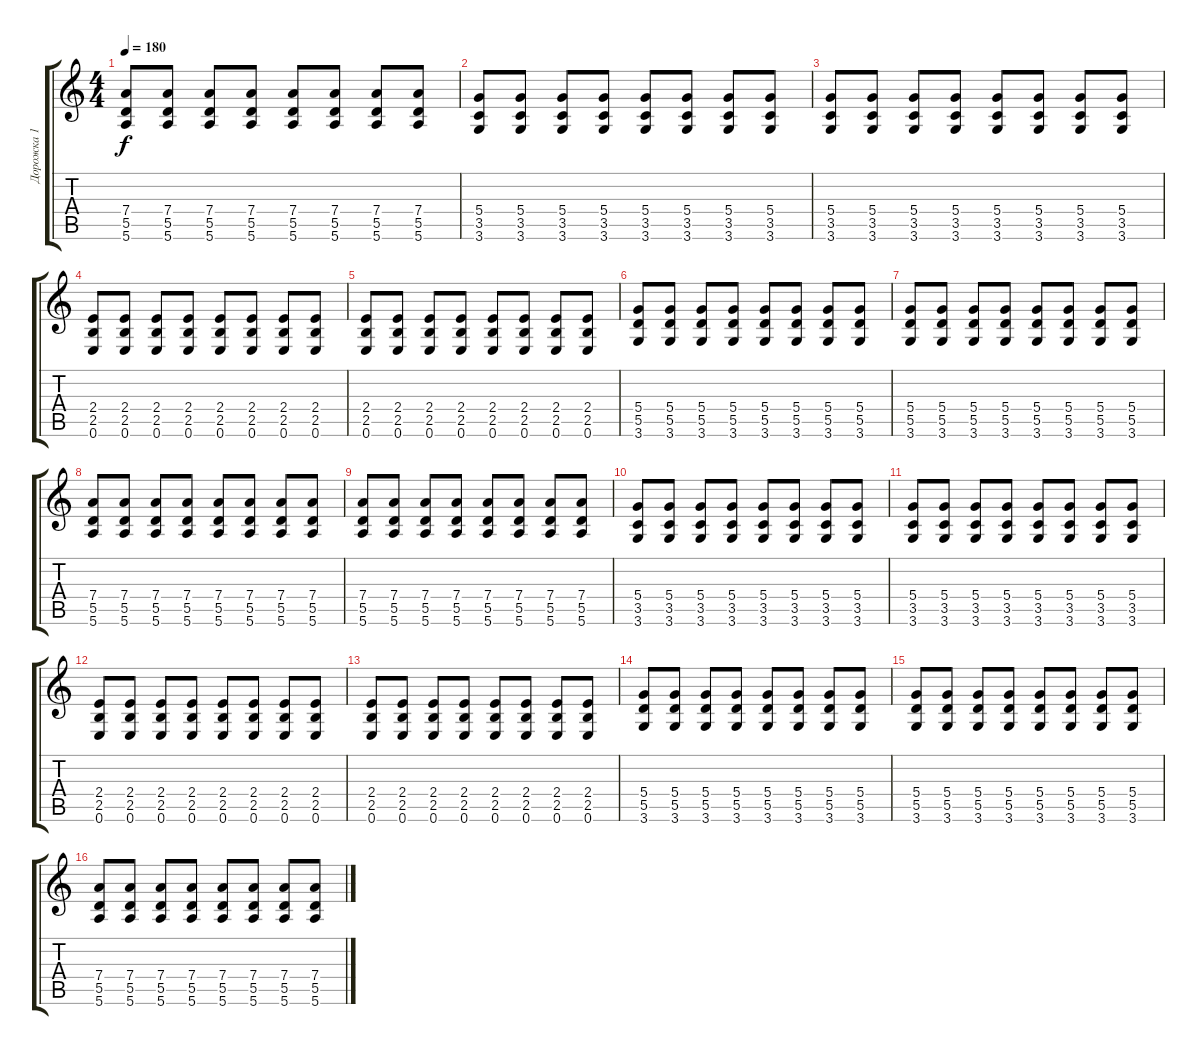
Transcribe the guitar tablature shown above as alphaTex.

\track ("Дорожка 1" "Дорожка 1") {instrument distortionguitar}
\staff {score tabs}
\tuning (E4 B3 G3 D3 A2 E2) {hide}
\ts (4 4)
\tempo 180
\clef g2
\ks c
(7.4 5.5 5.6).8{dy f} (7.4 5.5 5.6).8 (7.4 5.5 5.6).8 (7.4 5.5 5.6).8 (7.4 5.5 5.6).8 (7.4 5.5 5.6).8 (7.4 5.5 5.6).8 (7.4 5.5 5.6).8 |
(5.4 3.5 3.6).8 (5.4 3.5 3.6).8 (5.4 3.5 3.6).8 (5.4 3.5 3.6).8 (5.4 3.5 3.6).8 (5.4 3.5 3.6).8 (5.4 3.5 3.6).8 (5.4 3.5 3.6).8 |
(5.4 3.5 3.6).8 (5.4 3.5 3.6).8 (5.4 3.5 3.6).8 (5.4 3.5 3.6).8 (5.4 3.5 3.6).8 (5.4 3.5 3.6).8 (5.4 3.5 3.6).8 (5.4 3.5 3.6).8 |
(2.4 2.5 0.6).8 (2.4 2.5 0.6).8 (2.4 2.5 0.6).8 (2.4 2.5 0.6).8 (2.4 2.5 0.6).8 (2.4 2.5 0.6).8 (2.4 2.5 0.6).8 (2.4 2.5 0.6).8 |
(2.4 2.5 0.6).8 (2.4 2.5 0.6).8 (2.4 2.5 0.6).8 (2.4 2.5 0.6).8 (2.4 2.5 0.6).8 (2.4 2.5 0.6).8 (2.4 2.5 0.6).8 (2.4 2.5 0.6).8 |
(5.4 5.5 3.6).8 (5.4 5.5 3.6).8 (5.4 5.5 3.6).8 (5.4 5.5 3.6).8 (5.4 5.5 3.6).8 (5.4 5.5 3.6).8 (5.4 5.5 3.6).8 (5.4 5.5 3.6).8 |
(5.4 5.5 3.6).8 (5.4 5.5 3.6).8 (5.4 5.5 3.6).8 (5.4 5.5 3.6).8 (5.4 5.5 3.6).8 (5.4 5.5 3.6).8 (5.4 5.5 3.6).8 (5.4 5.5 3.6).8 |
(7.4 5.5 5.6).8 (7.4 5.5 5.6).8 (7.4 5.5 5.6).8 (7.4 5.5 5.6).8 (7.4 5.5 5.6).8 (7.4 5.5 5.6).8 (7.4 5.5 5.6).8 (7.4 5.5 5.6).8 |
(7.4 5.5 5.6).8 (7.4 5.5 5.6).8 (7.4 5.5 5.6).8 (7.4 5.5 5.6).8 (7.4 5.5 5.6).8 (7.4 5.5 5.6).8 (7.4 5.5 5.6).8 (7.4 5.5 5.6).8 |
(5.4 3.5 3.6).8 (5.4 3.5 3.6).8 (5.4 3.5 3.6).8 (5.4 3.5 3.6).8 (5.4 3.5 3.6).8 (5.4 3.5 3.6).8 (5.4 3.5 3.6).8 (5.4 3.5 3.6).8 |
(5.4 3.5 3.6).8 (5.4 3.5 3.6).8 (5.4 3.5 3.6).8 (5.4 3.5 3.6).8 (5.4 3.5 3.6).8 (5.4 3.5 3.6).8 (5.4 3.5 3.6).8 (5.4 3.5 3.6).8 |
(2.4 2.5 0.6).8 (2.4 2.5 0.6).8 (2.4 2.5 0.6).8 (2.4 2.5 0.6).8 (2.4 2.5 0.6).8 (2.4 2.5 0.6).8 (2.4 2.5 0.6).8 (2.4 2.5 0.6).8 |
(2.4 2.5 0.6).8 (2.4 2.5 0.6).8 (2.4 2.5 0.6).8 (2.4 2.5 0.6).8 (2.4 2.5 0.6).8 (2.4 2.5 0.6).8 (2.4 2.5 0.6).8 (2.4 2.5 0.6).8 |
(5.4 5.5 3.6).8 (5.4 5.5 3.6).8 (5.4 5.5 3.6).8 (5.4 5.5 3.6).8 (5.4 5.5 3.6).8 (5.4 5.5 3.6).8 (5.4 5.5 3.6).8 (5.4 5.5 3.6).8 |
(5.4 5.5 3.6).8 (5.4 5.5 3.6).8 (5.4 5.5 3.6).8 (5.4 5.5 3.6).8 (5.4 5.5 3.6).8 (5.4 5.5 3.6).8 (5.4 5.5 3.6).8 (5.4 5.5 3.6).8 |
(7.4 5.5 5.6).8 (7.4 5.5 5.6).8 (7.4 5.5 5.6).8 (7.4 5.5 5.6).8 (7.4 5.5 5.6).8 (7.4 5.5 5.6).8 (7.4 5.5 5.6).8 (7.4 5.5 5.6).8
